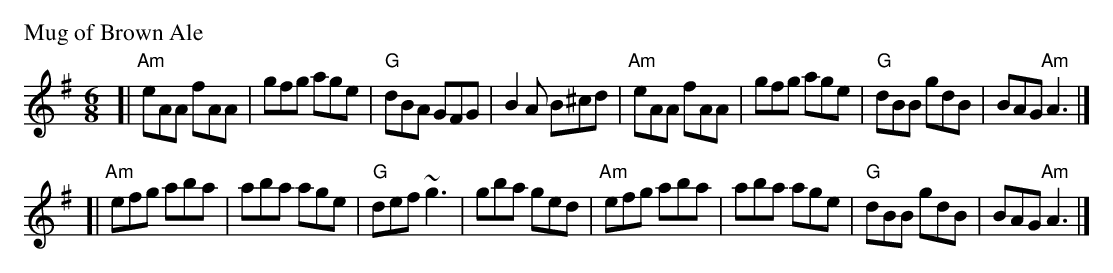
X:1
M:6/8
L:1/8
P: Mug of Brown Ale
K:Ador
[| "Am"eAA fAA | gfg age | "G"dBA GFG | B2A B^cd | "Am"eAA fAA | gfg age | "G"dBB gdB | BAG "Am"A3 |]
[| "Am"efg aba | aba age | "G"def ~g3 | gba ged  | "Am"efg aba | aba age | "G"dBB gdB | BAG "Am"A3 |]
